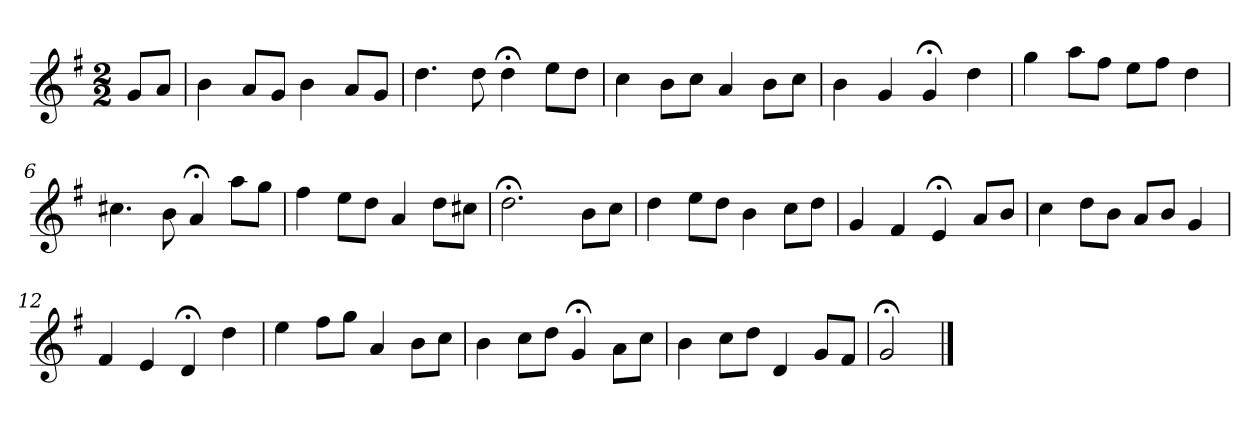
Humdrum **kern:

**kern
*part1
*staff1
*k[f#]
*G:
*M2/2
*MM120
=
8gL
8aJ
=1
4b
8aL
8gJ
4b
8aL
8gJ
=2
4.dd
8dd
4dd;<
8eeL
8ddJ
=3
4cc
8bL
8ccJ
4a
8bL
8ccJ
=4
4b
4g
4g;<
4dd
=5
4gg
8aaL
8ff#J
8eeL
8ff#J
4dd
=6
4.cc#X
8b
4a;<
8aaL
8ggJ
=7
4ff#
8eeL
8ddJ
4a
8ddL
8cc#XJ
=8
2.dd;<
8bL
8ccJ
=9
4dd
8eeL
8ddJ
4b
8ccL
8ddJ
=10
4g
4f#
4e;<
8aL
8bJ
=11
4cc
8ddL
8bJ
8aL
8bJ
4g
=12
4f#
4e
4d;<
4dd
=13
4ee
8ff#L
8ggJ
4a
8bL
8ccJ
=14
4b
8ccL
8ddJ
4g;<
8aL
8ccJ
=15
4b
8ccL
8ddJ
4d
8gL
8f#J
=16
2g;<
==
*-
